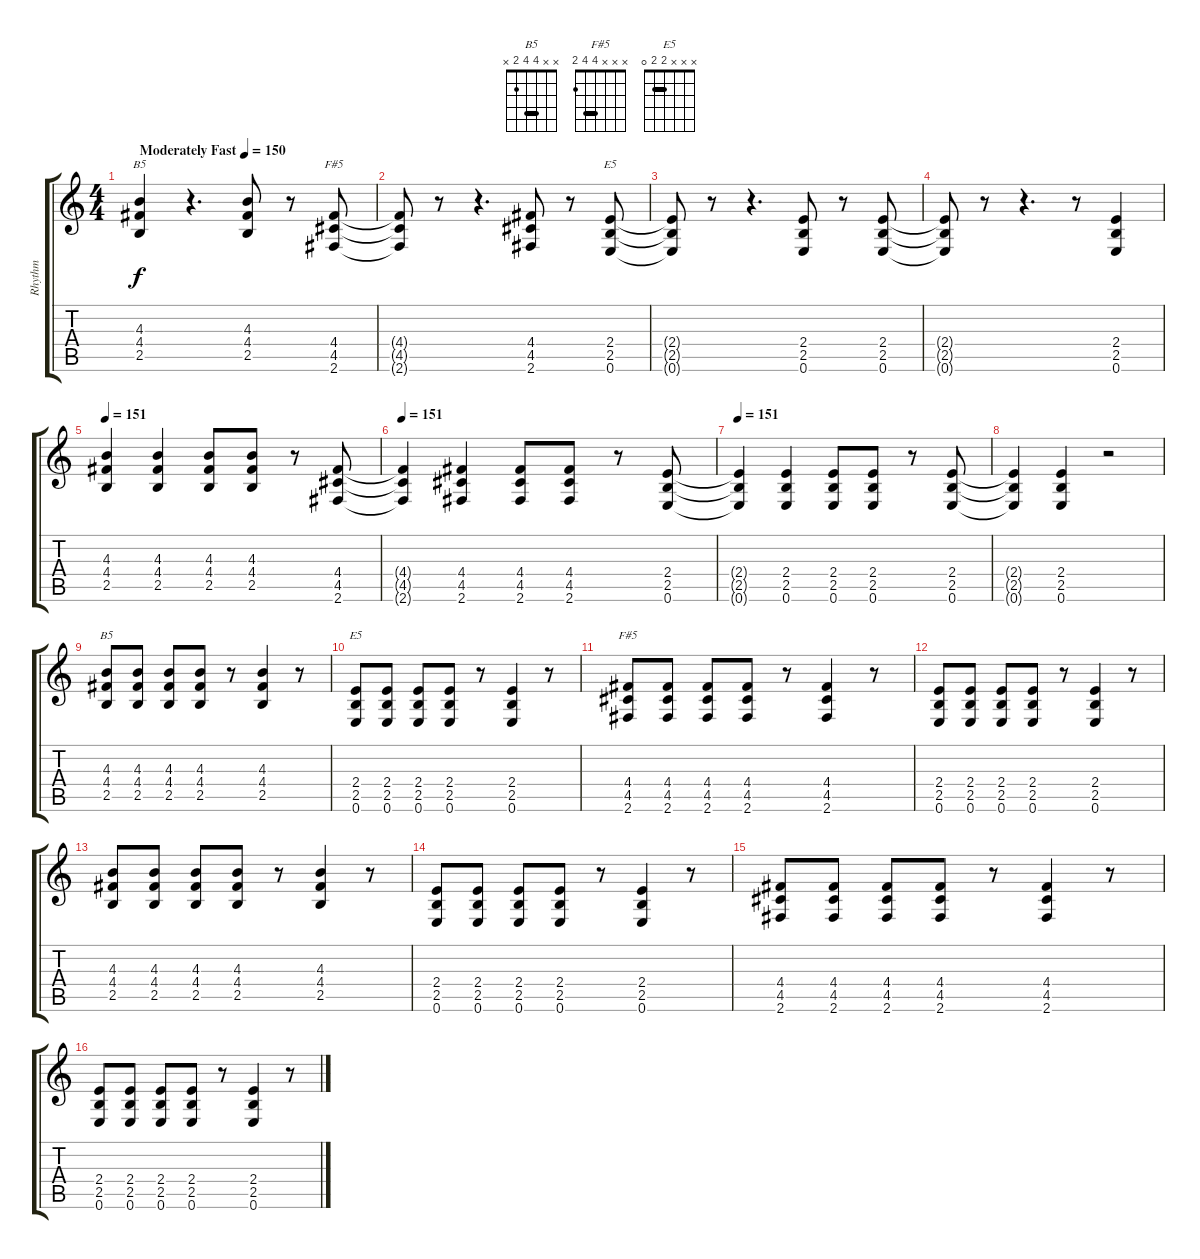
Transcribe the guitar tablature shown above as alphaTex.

\track ("Rhythm" "Rhythm") {instrument overdrivenguitar}
\staff {score tabs}
\tuning (E4 B3 G3 D3 A2 E2) {hide}
\chord ("B5" x x x x x x)
\chord ("F#5" x x x x x x)
\chord ("E5" x x x x x x)
\chord ("B5" x x 4 4 2 x) {barre 4}
\chord ("E5" x x x 2 2 0) {barre 2}
\chord ("F#5" x x x 4 4 2) {barre 4}
\ts (4 4)
\tempo (150 "Moderately Fast")
\clef g2
\ks c
(4.3 4.4 2.5).4{ch "B5" dy f instrument overdrivenguitar} r.4{d} (4.3 4.4 2.5).8 r.8 (4.4 4.5 2.6).8{ch "F#5"} |
(4.4{t} 4.5{t} 2.6{t}).8 r.8 r.4{d} (4.4 4.5 2.6).8 r.8 (2.4 2.5 0.6).8{ch "E5"} |
(2.4{t} 2.5{t} 0.6{t}).8 r.8 r.4{d} (2.4 2.5 0.6).8 r.8 (2.4 2.5 0.6).8 |
(2.4{t} 2.5{t} 0.6{t}).8 r.8 r.4{d} r.8 (2.4 2.5 0.6).4 |
\tempo 151
(4.3 4.4 2.5).4 (4.3 4.4 2.5).4 (4.3 4.4 2.5).8 (4.3 4.4 2.5).8 r.8 (4.4 4.5 2.6).8 |
\tempo 151
(4.4{t} 4.5{t} 2.6{t}).4 (4.4 4.5 2.6).4 (4.4 4.5 2.6).8 (4.4 4.5 2.6).8 r.8 (2.4 2.5 0.6).8 |
\tempo 151
(2.4{t} 2.5{t} 0.6{t}).4 (2.4 2.5 0.6).4 (2.4 2.5 0.6).8 (2.4 2.5 0.6).8 r.8 (2.4 2.5 0.6).8 |
(2.4{t} 2.5{t} 0.6{t}).4 (2.4 2.5 0.6).4 r.2 |
(4.3 4.4 2.5).8{ch "B5"} (4.3 4.4 2.5).8 (4.3 4.4 2.5).8 (4.3 4.4 2.5).8 r.8 (4.3 4.4 2.5).4 r.8 |
(2.4 2.5 0.6).8{ch "E5"} (2.4 2.5 0.6).8 (2.4 2.5 0.6).8 (2.4 2.5 0.6).8 r.8 (2.4 2.5 0.6).4 r.8 |
(4.4 4.5 2.6).8{ch "F#5"} (4.4 4.5 2.6).8 (4.4 4.5 2.6).8 (4.4 4.5 2.6).8 r.8 (4.4 4.5 2.6).4 r.8 |
(2.4 2.5 0.6).8 (2.4 2.5 0.6).8 (2.4 2.5 0.6).8 (2.4 2.5 0.6).8 r.8 (2.4 2.5 0.6).4 r.8 |
(4.3 4.4 2.5).8 (4.3 4.4 2.5).8 (4.3 4.4 2.5).8 (4.3 4.4 2.5).8 r.8 (4.3 4.4 2.5).4 r.8 |
(2.4 2.5 0.6).8 (2.4 2.5 0.6).8 (2.4 2.5 0.6).8 (2.4 2.5 0.6).8 r.8 (2.4 2.5 0.6).4 r.8 |
(4.4 4.5 2.6).8 (4.4 4.5 2.6).8 (4.4 4.5 2.6).8 (4.4 4.5 2.6).8 r.8 (4.4 4.5 2.6).4 r.8 |
(2.4 2.5 0.6).8 (2.4 2.5 0.6).8 (2.4 2.5 0.6).8 (2.4 2.5 0.6).8 r.8 (2.4 2.5 0.6).4 r.8
